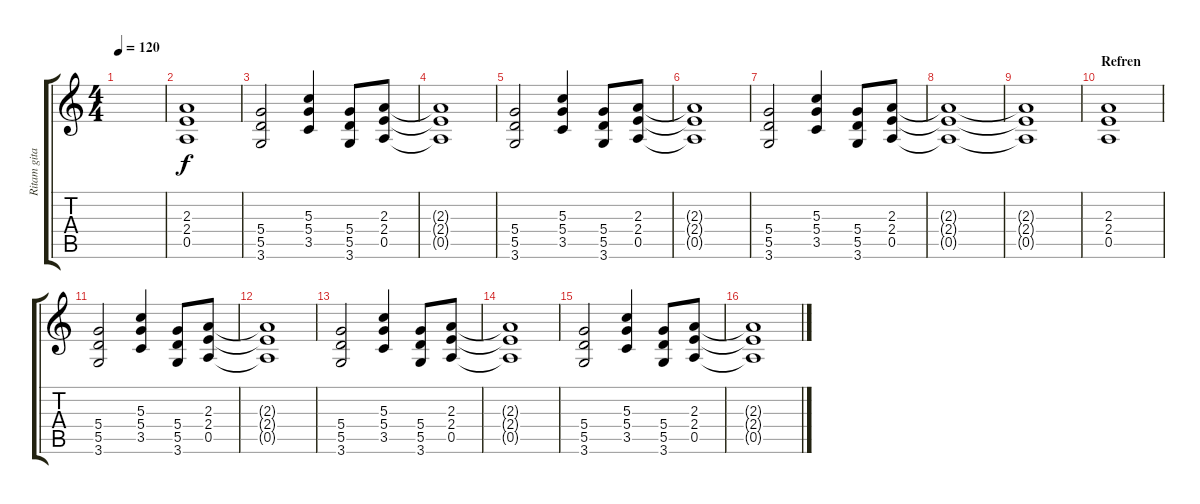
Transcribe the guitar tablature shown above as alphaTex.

\track ("Ritam gitara" "Ritam gita") {instrument overdrivenguitar}
\staff {score tabs}
\tuning (E4 B3 G3 D3 A2 E2) {hide}
\ts (4 4)
\tempo 120
\clef g2
\ks c
|
(2.3 2.4 0.5).1 |
(5.4 5.5 3.6).2 (5.3 5.4 3.5).4 (5.4 5.5 3.6).8 (2.3 2.4 0.5).8 |
(2.3{t} 2.4{t} 0.5{t}).1 |
(5.4 5.5 3.6).2 (5.3 5.4 3.5).4 (5.4 5.5 3.6).8 (2.3 2.4 0.5).8 |
(2.3{t} 2.4{t} 0.5{t}).1 |
(5.4 5.5 3.6).2 (5.3 5.4 3.5).4 (5.4 5.5 3.6).8 (2.3 2.4 0.5).8 |
(2.3{t} 2.4{t} 0.5{t}).1 |
(2.3{t} 2.4{t} 0.5{t}).1 |
\section ("" "Refren")
(2.3 2.4 0.5).1 |
(5.4 5.5 3.6).2 (5.3 5.4 3.5).4 (5.4 5.5 3.6).8 (2.3 2.4 0.5).8 |
(2.3{t} 2.4{t} 0.5{t}).1 |
(5.4 5.5 3.6).2 (5.3 5.4 3.5).4 (5.4 5.5 3.6).8 (2.3 2.4 0.5).8 |
(2.3{t} 2.4{t} 0.5{t}).1 |
(5.4 5.5 3.6).2 (5.3 5.4 3.5).4 (5.4 5.5 3.6).8 (2.3 2.4 0.5).8 |
(2.3{t} 2.4{t} 0.5{t}).1
